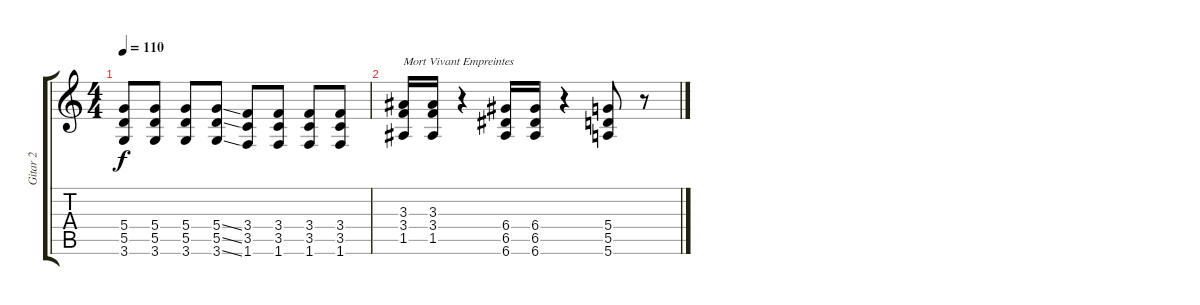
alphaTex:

\track ("Gitar 2" "Gitar 2") {instrument distortionguitar}
\staff {score tabs}
\tuning (E4 B3 G3 D3 A2 E2) {hide}
\ts (4 4)
\tempo 110
\clef g2
\ks c
(5.4 5.5 3.6).8{dy f} (5.4 5.5 3.6).8 (5.4 5.5 3.6).8 (5.4{ss} 5.5{ss} 3.6{ss}).8 (3.4 3.5 1.6).8 (3.4 3.5 1.6).8 (3.4 3.5 1.6).8 (3.4 3.5 1.6).8 |
(3.3 3.4 1.5).16{txt "Mort Vivant Empreintes"} (3.3 3.4 1.5).16 r.4 (6.4 6.5 6.6).16 (6.4 6.5 6.6).16 r.4 (5.4 5.5 5.6).8 r.8
